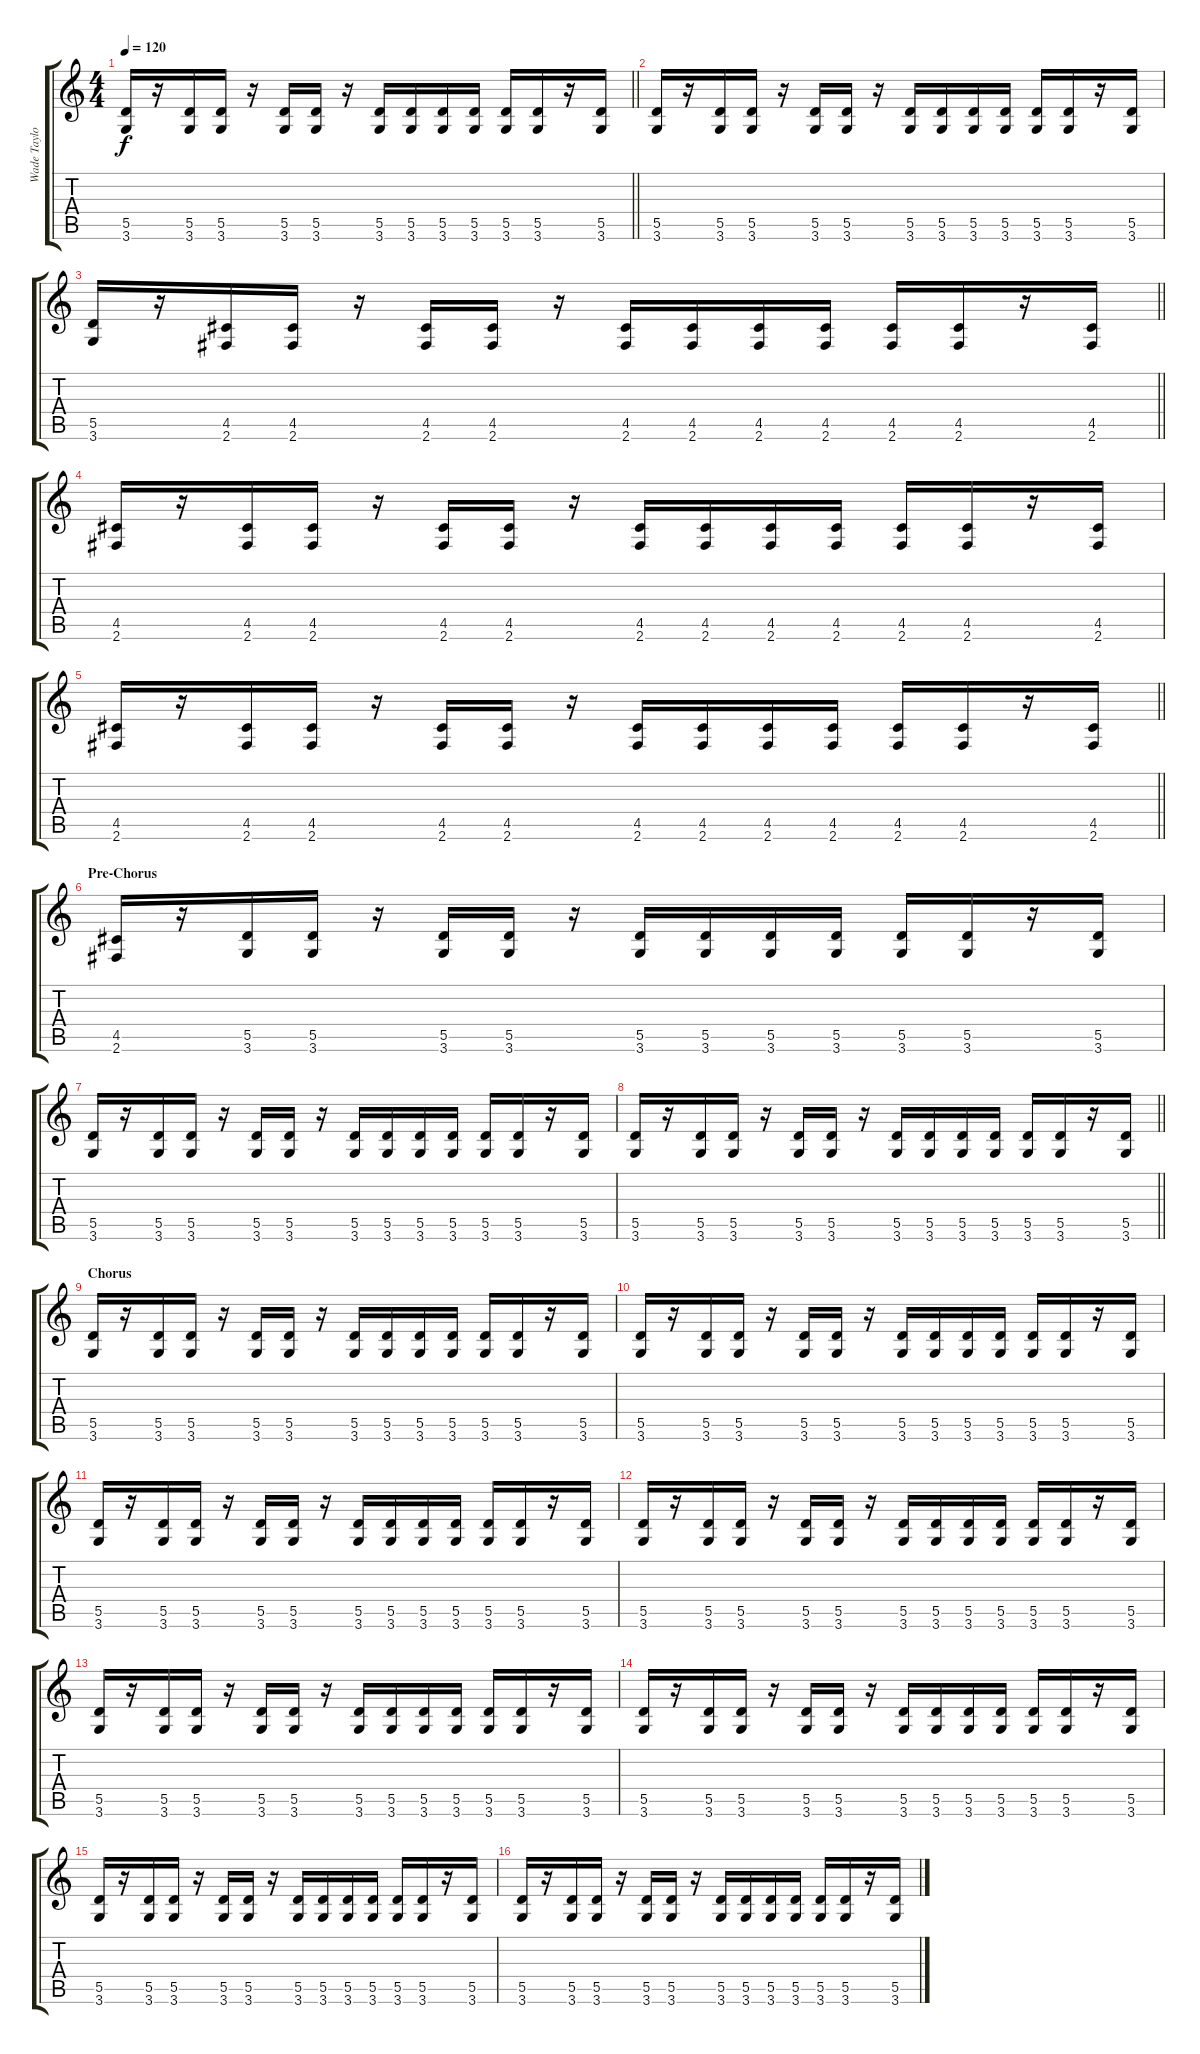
\track ("Wade Taylor" "Wade Taylo") {instrument overdrivenguitar}
\staff {score tabs}
\tuning (E4 B3 G3 D3 A2 E2) {hide}
\ts (4 4)
\tempo 120
\clef g2
\barLineRight lightlight
\ks c
(5.5 3.6).16{dy f} r.16 (5.5 3.6).16 (5.5 3.6).16 r.16 (5.5 3.6).16 (5.5 3.6).16 r.16 (5.5 3.6).16 (5.5 3.6).16 (5.5 3.6).16 (5.5 3.6).16 (5.5 3.6).16 (5.5 3.6).16 r.16 (5.5 3.6).16 |
(5.5 3.6).16 r.16 (5.5 3.6).16 (5.5 3.6).16 r.16 (5.5 3.6).16 (5.5 3.6).16 r.16 (5.5 3.6).16 (5.5 3.6).16 (5.5 3.6).16 (5.5 3.6).16 (5.5 3.6).16 (5.5 3.6).16 r.16 (5.5 3.6).16 |
\barLineRight lightlight
(5.5 3.6).16 r.16 (4.5 2.6).16 (4.5 2.6).16 r.16 (4.5 2.6).16 (4.5 2.6).16 r.16 (4.5 2.6).16 (4.5 2.6).16 (4.5 2.6).16 (4.5 2.6).16 (4.5 2.6).16 (4.5 2.6).16 r.16 (4.5 2.6).16 |
(4.5 2.6).16 r.16 (4.5 2.6).16 (4.5 2.6).16 r.16 (4.5 2.6).16 (4.5 2.6).16 r.16 (4.5 2.6).16 (4.5 2.6).16 (4.5 2.6).16 (4.5 2.6).16 (4.5 2.6).16 (4.5 2.6).16 r.16 (4.5 2.6).16 |
\barLineRight lightlight
(4.5 2.6).16 r.16 (4.5 2.6).16 (4.5 2.6).16 r.16 (4.5 2.6).16 (4.5 2.6).16 r.16 (4.5 2.6).16 (4.5 2.6).16 (4.5 2.6).16 (4.5 2.6).16 (4.5 2.6).16 (4.5 2.6).16 r.16 (4.5 2.6).16 |
\section ("" "Pre-Chorus")
(4.5 2.6).16 r.16 (5.5 3.6).16 (5.5 3.6).16 r.16 (5.5 3.6).16 (5.5 3.6).16 r.16 (5.5 3.6).16 (5.5 3.6).16 (5.5 3.6).16 (5.5 3.6).16 (5.5 3.6).16 (5.5 3.6).16 r.16 (5.5 3.6).16 |
(5.5 3.6).16 r.16 (5.5 3.6).16 (5.5 3.6).16 r.16 (5.5 3.6).16 (5.5 3.6).16 r.16 (5.5 3.6).16 (5.5 3.6).16 (5.5 3.6).16 (5.5 3.6).16 (5.5 3.6).16 (5.5 3.6).16 r.16 (5.5 3.6).16 |
\barLineRight lightlight
(5.5 3.6).16 r.16 (5.5 3.6).16 (5.5 3.6).16 r.16 (5.5 3.6).16 (5.5 3.6).16 r.16 (5.5 3.6).16 (5.5 3.6).16 (5.5 3.6).16 (5.5 3.6).16 (5.5 3.6).16 (5.5 3.6).16 r.16 (5.5 3.6).16 |
\section ("" "Chorus")
(5.5 3.6).16 r.16 (5.5 3.6).16 (5.5 3.6).16 r.16 (5.5 3.6).16 (5.5 3.6).16 r.16 (5.5 3.6).16 (5.5 3.6).16 (5.5 3.6).16 (5.5 3.6).16 (5.5 3.6).16 (5.5 3.6).16 r.16 (5.5 3.6).16 |
(5.5 3.6).16 r.16 (5.5 3.6).16 (5.5 3.6).16 r.16 (5.5 3.6).16 (5.5 3.6).16 r.16 (5.5 3.6).16 (5.5 3.6).16 (5.5 3.6).16 (5.5 3.6).16 (5.5 3.6).16 (5.5 3.6).16 r.16 (5.5 3.6).16 |
(5.5 3.6).16 r.16 (5.5 3.6).16 (5.5 3.6).16 r.16 (5.5 3.6).16 (5.5 3.6).16 r.16 (5.5 3.6).16 (5.5 3.6).16 (5.5 3.6).16 (5.5 3.6).16 (5.5 3.6).16 (5.5 3.6).16 r.16 (5.5 3.6).16 |
(5.5 3.6).16 r.16 (5.5 3.6).16 (5.5 3.6).16 r.16 (5.5 3.6).16 (5.5 3.6).16 r.16 (5.5 3.6).16 (5.5 3.6).16 (5.5 3.6).16 (5.5 3.6).16 (5.5 3.6).16 (5.5 3.6).16 r.16 (5.5 3.6).16 |
(5.5 3.6).16 r.16 (5.5 3.6).16 (5.5 3.6).16 r.16 (5.5 3.6).16 (5.5 3.6).16 r.16 (5.5 3.6).16 (5.5 3.6).16 (5.5 3.6).16 (5.5 3.6).16 (5.5 3.6).16 (5.5 3.6).16 r.16 (5.5 3.6).16 |
(5.5 3.6).16 r.16 (5.5 3.6).16 (5.5 3.6).16 r.16 (5.5 3.6).16 (5.5 3.6).16 r.16 (5.5 3.6).16 (5.5 3.6).16 (5.5 3.6).16 (5.5 3.6).16 (5.5 3.6).16 (5.5 3.6).16 r.16 (5.5 3.6).16 |
(5.5 3.6).16 r.16 (5.5 3.6).16 (5.5 3.6).16 r.16 (5.5 3.6).16 (5.5 3.6).16 r.16 (5.5 3.6).16 (5.5 3.6).16 (5.5 3.6).16 (5.5 3.6).16 (5.5 3.6).16 (5.5 3.6).16 r.16 (5.5 3.6).16 |
(5.5 3.6).16 r.16 (5.5 3.6).16 (5.5 3.6).16 r.16 (5.5 3.6).16 (5.5 3.6).16 r.16 (5.5 3.6).16 (5.5 3.6).16 (5.5 3.6).16 (5.5 3.6).16 (5.5 3.6).16 (5.5 3.6).16 r.16 (5.5 3.6).16
